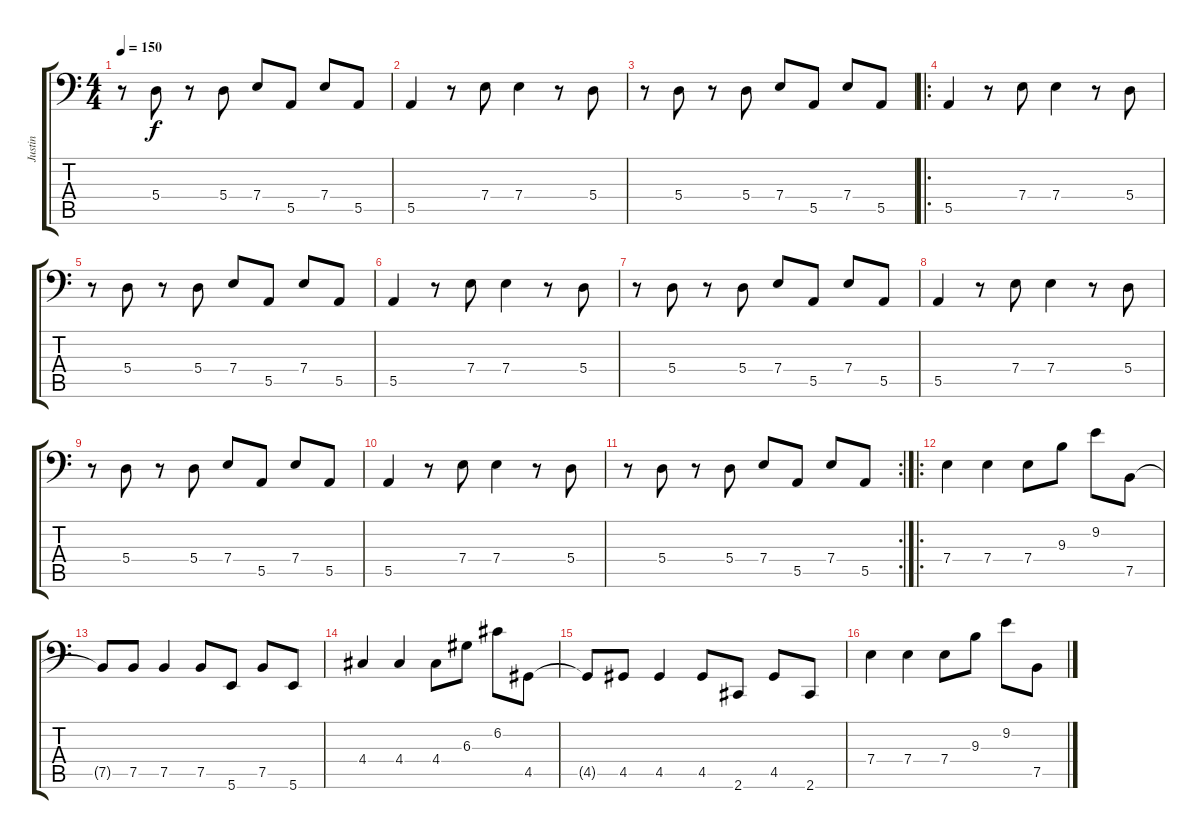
\track ("Justin" "Justin") {instrument electricbassfinger}
\staff {score tabs}
\tuning (C3 G2 D2 A1 E1 B0) {hide}
\ts (4 4)
\tempo 150
\clef f4
\ks c
r.8{dy f} 5.4.8 r.8 5.4.8 7.4.8 5.5.8 7.4.8 5.5.8 |
5.5.4 r.8 7.4.8 7.4.4 r.8 5.4.8 |
r.8 5.4.8 r.8 5.4.8 7.4.8 5.5.8 7.4.8 5.5.8 |
\ro
5.5.4 r.8 7.4.8 7.4.4 r.8 5.4.8 |
r.8 5.4.8 r.8 5.4.8 7.4.8 5.5.8 7.4.8 5.5.8 |
5.5.4 r.8 7.4.8 7.4.4 r.8 5.4.8 |
r.8 5.4.8 r.8 5.4.8 7.4.8 5.5.8 7.4.8 5.5.8 |
5.5.4 r.8 7.4.8 7.4.4 r.8 5.4.8 |
r.8 5.4.8 r.8 5.4.8 7.4.8 5.5.8 7.4.8 5.5.8 |
5.5.4 r.8 7.4.8 7.4.4 r.8 5.4.8 |
\rc 2
r.8 5.4.8 r.8 5.4.8 7.4.8 5.5.8 7.4.8 5.5.8 |
\ro
7.4.4 7.4.4 7.4.8 9.3.8 9.2.8 7.5.8 |
7.5{t}.8 7.5.8 7.5.4 7.5.8 5.6.8 7.5.8 5.6.8 |
4.4.4 4.4.4 4.4.8 6.3.8 6.2.8 4.5.8 |
4.5{t}.8 4.5.8 4.5.4 4.5.8 2.6.8 4.5.8 2.6.8 |
7.4.4 7.4.4 7.4.8 9.3.8 9.2.8 7.5.8
